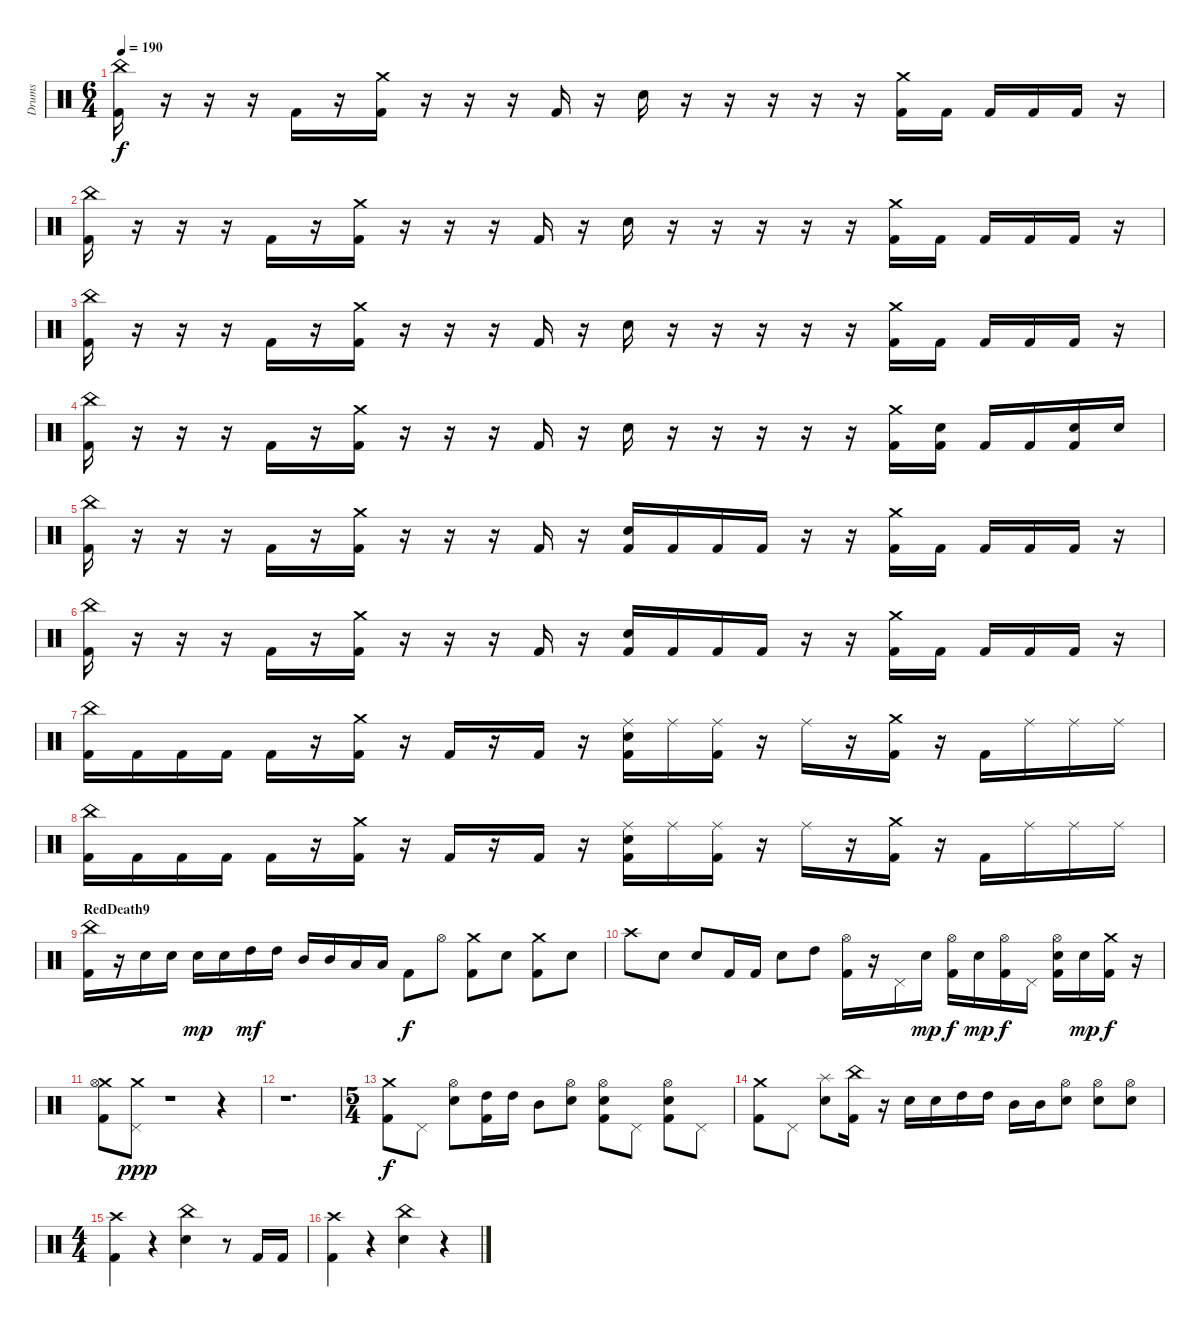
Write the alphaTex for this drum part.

\track ("Drums" "Drums") {instrument percussion}
\staff {score}
\articulation defaults
\ts (6 4)
\tempo 190
\clef neutral
\ks c
("China (hit)" "Kick (hit) 2").16{dy f} r.16 r.16 r.16 "Kick (hit) 2".16 r.16 ("Crash medium (hit)" "Kick (hit) 2").16 r.16 r.16 r.16 "Kick (hit) 2".16 r.16 "Electric Snare (hit)".16 r.16 r.16 r.16 r.16 r.16 ("Crash medium (hit)" "Kick (hit) 2").16 "Kick (hit) 2".16 "Kick (hit) 2".16 "Kick (hit) 2".16 "Kick (hit) 2".16 r.16 |
("China (hit)" "Kick (hit) 2").16 r.16 r.16 r.16 "Kick (hit) 2".16 r.16 ("Crash medium (hit)" "Kick (hit) 2").16 r.16 r.16 r.16 "Kick (hit) 2".16 r.16 "Electric Snare (hit)".16 r.16 r.16 r.16 r.16 r.16 ("Crash medium (hit)" "Kick (hit) 2").16 "Kick (hit) 2".16 "Kick (hit) 2".16 "Kick (hit) 2".16 "Kick (hit) 2".16 r.16 |
("China (hit)" "Kick (hit) 2").16 r.16 r.16 r.16 "Kick (hit) 2".16 r.16 ("Crash medium (hit)" "Kick (hit) 2").16 r.16 r.16 r.16 "Kick (hit) 2".16 r.16 "Electric Snare (hit)".16 r.16 r.16 r.16 r.16 r.16 ("Crash medium (hit)" "Kick (hit) 2").16 "Kick (hit) 2".16 "Kick (hit) 2".16 "Kick (hit) 2".16 "Kick (hit) 2".16 r.16 |
("China (hit)" "Kick (hit) 2").16 r.16 r.16 r.16 "Kick (hit) 2".16 r.16 ("Crash medium (hit)" "Kick (hit) 2").16 r.16 r.16 r.16 "Kick (hit) 2".16 r.16 "Electric Snare (hit)".16 r.16 r.16 r.16 r.16 r.16 ("Crash medium (hit)" "Kick (hit) 2").16 ("Electric Snare (hit)" "Kick (hit) 2").16 "Kick (hit) 2".16 "Kick (hit) 2".16 ("Electric Snare (hit)" "Kick (hit) 2").16 "Electric Snare (hit)".16 |
("China (hit)" "Kick (hit) 2").16 r.16 r.16 r.16 "Kick (hit) 2".16 r.16 ("Crash medium (hit)" "Kick (hit) 2").16 r.16 r.16 r.16 "Kick (hit) 2".16 r.16 ("Electric Snare (hit)" "Kick (hit) 2").16 "Kick (hit) 2".16 "Kick (hit) 2".16 "Kick (hit) 2".16 r.16 r.16 ("Crash medium (hit)" "Kick (hit) 2").16 "Kick (hit) 2".16 "Kick (hit) 2".16 "Kick (hit) 2".16 "Kick (hit) 2".16 r.16 |
("China (hit)" "Kick (hit) 2").16 r.16 r.16 r.16 "Kick (hit) 2".16 r.16 ("Crash medium (hit)" "Kick (hit) 2").16 r.16 r.16 r.16 "Kick (hit) 2".16 r.16 ("Electric Snare (hit)" "Kick (hit) 2").16 "Kick (hit) 2".16 "Kick (hit) 2".16 "Kick (hit) 2".16 r.16 r.16 ("Crash medium (hit)" "Kick (hit) 2").16 "Kick (hit) 2".16 "Kick (hit) 2".16 "Kick (hit) 2".16 "Kick (hit) 2".16 r.16 |
("China (hit)" "Kick (hit) 2").16 "Kick (hit) 2".16 "Kick (hit) 2".16 "Kick (hit) 2".16 "Kick (hit) 2".16 r.16 ("Crash medium (hit)" "Kick (hit) 2").16 r.16 "Kick (hit) 2".16 r.16 "Kick (hit) 2".16 r.16 ("Ride (middle)" "Electric Snare (hit)" "Kick (hit) 2").16 "Ride (middle)".16 ("Ride (middle)" "Kick (hit) 2").16 r.16 "Ride (middle)".16 r.16 ("Crash medium (hit)" "Kick (hit) 2").16 r.16 "Kick (hit) 2".16 "Ride (middle)".16 "Ride (middle)".16 "Ride (middle)".16 |
("China (hit)" "Kick (hit) 2").16 "Kick (hit) 2".16 "Kick (hit) 2".16 "Kick (hit) 2".16 "Kick (hit) 2".16 r.16 ("Crash medium (hit)" "Kick (hit) 2").16 r.16 "Kick (hit) 2".16 r.16 "Kick (hit) 2".16 r.16 ("Ride (middle)" "Electric Snare (hit)" "Kick (hit) 2").16 "Ride (middle)".16 ("Ride (middle)" "Kick (hit) 2").16 r.16 "Ride (middle)".16 r.16 ("Crash medium (hit)" "Kick (hit) 2").16 r.16 "Kick (hit) 2".16 "Ride (middle)".16 "Ride (middle)".16 "Ride (middle)".16 |
\section ("" "RedDeath9")
("China (hit)" "Kick (hit) 2").16 r.16 "Electric Snare (hit)".16 "Electric Snare (hit)".16 "Electric Snare (hit)".16{dy mp} "Electric Snare (hit)".16 "High Tom (hit)".16{dy mf} "High Tom (hit)".16 "Mid Tom (hit)".16 "Mid Tom (hit)".16 "Low Tom (hit)".16 "Low Tom (hit)".16 "Kick (hit) 2".8{dy f} "Hi-Hat (open)".8 ("Crash medium (hit)" "Kick (hit) 2").8 "Electric Snare (hit)".8 ("Crash medium (hit)" "Kick (hit) 2").8 "Electric Snare (hit)".8 |
"Crash high (hit)".8 "Electric Snare (hit)".8 "Electric Snare (hit)".8 "Kick (hit) 2".16 "Kick (hit) 2".16 "Electric Snare (hit)".8 "High Tom (hit)".8 ("Hi-Hat (open)" "Kick (hit) 2").16 r.16 "Pedal Hi-Hat (hit)".16 "Electric Snare (hit)".16{dy mp} ("Hi-Hat (open)" "Kick (hit) 2").16{dy f} "Electric Snare (hit)".16{dy mp} ("Hi-Hat (open)" "Kick (hit) 2").16{dy f} "Pedal Hi-Hat (hit)".16 ("Hi-Hat (open)" "Electric Snare (hit)" "Kick (hit) 2").16 "Electric Snare (hit)".16{dy mp} ("Crash medium (hit)" "Kick (hit) 2").16{dy f} r.16 |
("Crash medium (hit)" "Hi-Hat (open)" "Kick (hit) 2").8 ("Crash medium (hit)" "Pedal Hi-Hat (hit)").8{dy ppp} r.1 r.4 |
r.1{d} |
\ts (5 4)
("Crash medium (hit)" "Kick (hit) 2").8{dy f} "Pedal Hi-Hat (hit)".8 ("Hi-Hat (open)" "Electric Snare (hit)").8 ("High Tom (hit)" "Kick (hit) 2").16 "High Tom (hit)".16 "Mid Tom (hit)".8 ("Hi-Hat (open)" "Electric Snare (hit)").8 ("Hi-Hat (open)" "Electric Snare (hit)" "Kick (hit) 2").8 "Pedal Hi-Hat (hit)".8 ("Hi-Hat (open)" "Electric Snare (hit)" "Kick (hit) 2").8 "Pedal Hi-Hat (hit)".8 |
("Crash medium (hit)" "Kick (hit) 2").8 "Pedal Hi-Hat (hit)".8 ("Splash (hit)" "Electric Snare (hit)").8 ("China (hit)" "Kick (hit) 2").16 r.16 "Electric Snare (hit)".16 "Electric Snare (hit)".16 "High Tom (hit)".16 "High Tom (hit)".16 "Mid Tom (hit)".16 "Mid Tom (hit)".16 ("Hi-Hat (open)" "Electric Snare (hit)").8 ("Hi-Hat (open)" "Electric Snare (hit)").8 ("Hi-Hat (open)" "Electric Snare (hit)").8 |
\ts (4 4)
("Crash high (hit)" "Kick (hit) 2").4 r.4 ("China (hit)" "Electric Snare (hit)").4 r.8 "Kick (hit) 2".16 "Kick (hit) 2".16 |
("Crash high (hit)" "Kick (hit) 2").4 r.4 ("China (hit)" "Electric Snare (hit)").4 r.4
